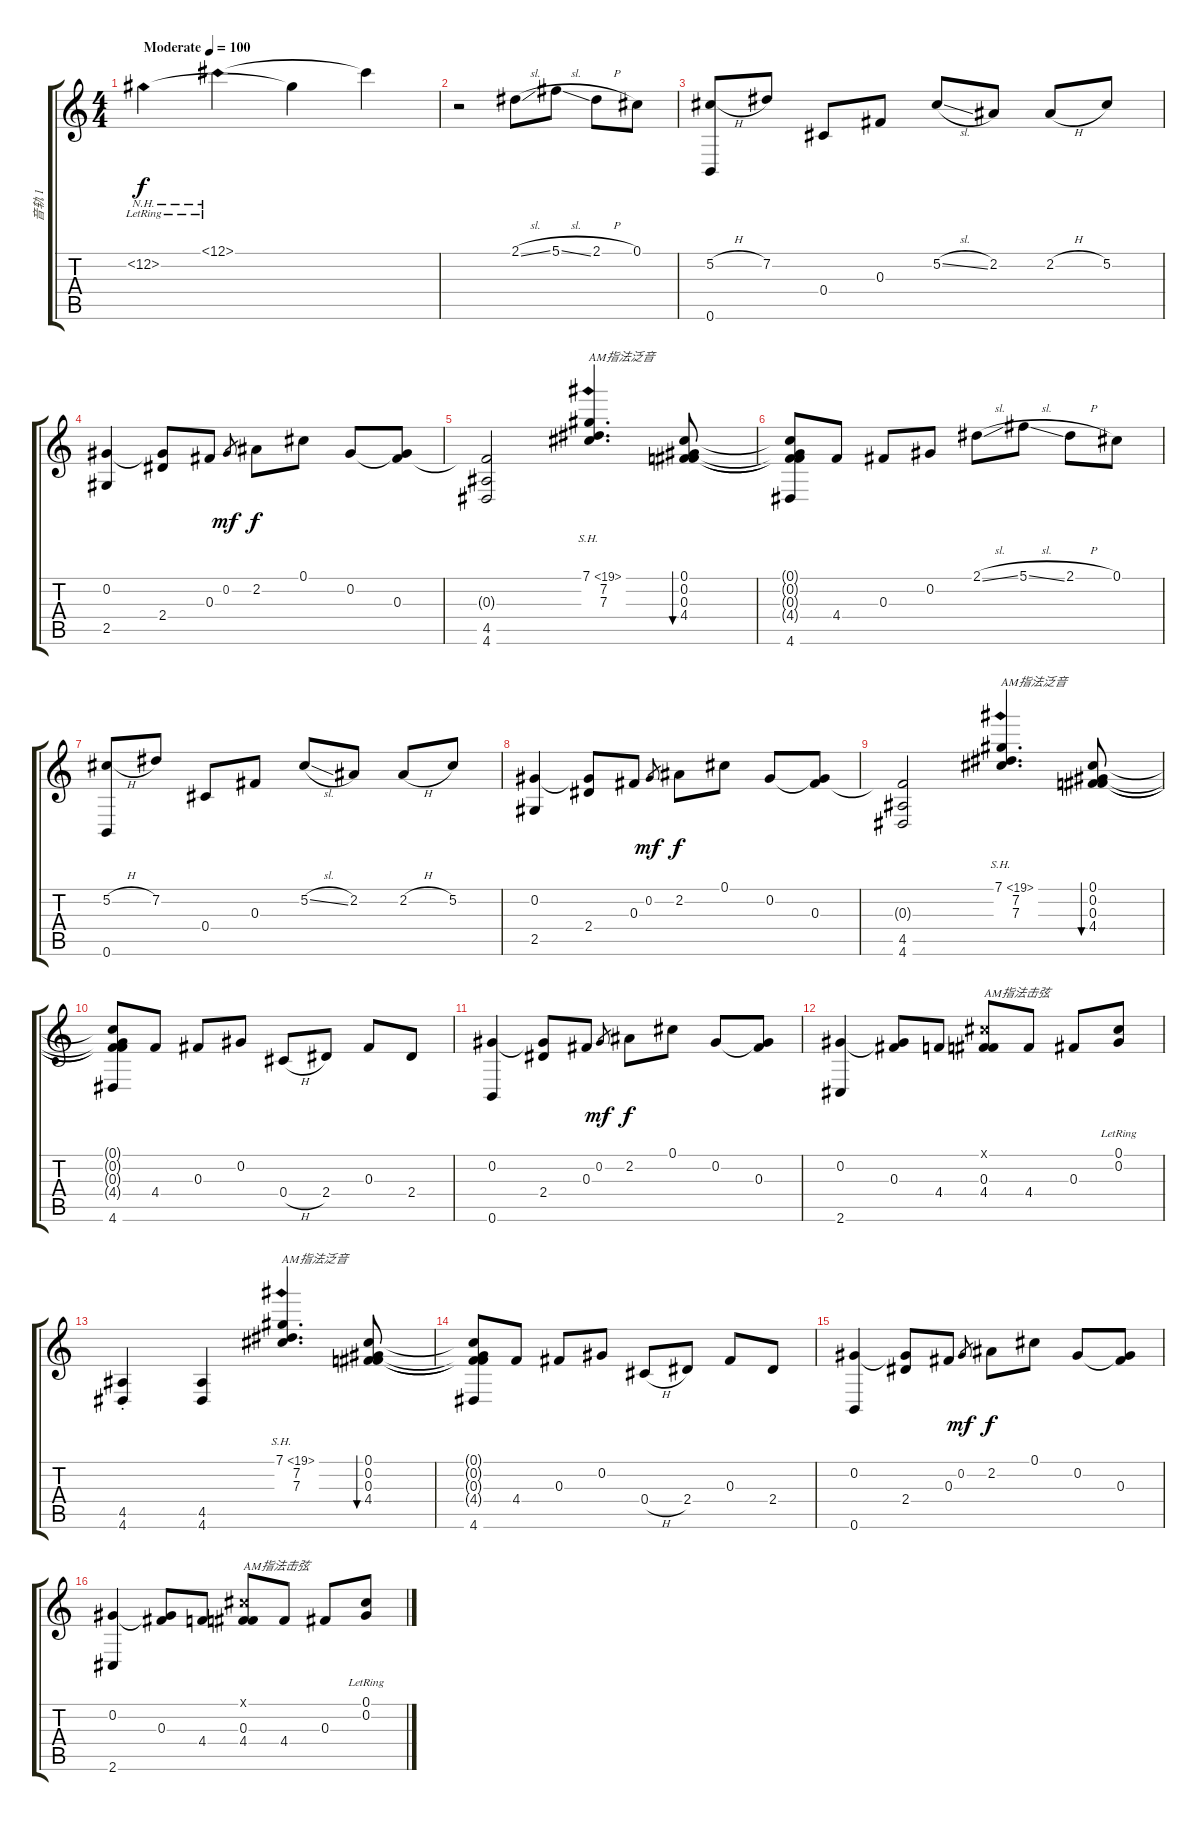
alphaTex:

\track ("音轨 1" "音轨 1") {instrument acousticguitarsteel}
\staff {score tabs}
\tuning (Db4 Ab3 Gb3 Db3 Gb2 B1) {hide}
\ts (4 4)
\tempo (100 "Moderate")
\clef g2
\ks c
12.2{nh lr}.4{dy f instrument acousticguitarsteel} 12.1{nh lr}.4 12.2{t}.4 12.1{t}.4 |
r.2 2.1{sl}.8{beam merge} 5.1{sl}.8{beam split} 2.1{h}.8{beam merge} 0.1.8 |
(5.2{h} 0.6).8 7.2.8 0.4.8 0.3.8 5.2{sl}.8{beam Up} 2.2.8{beam Up} 2.2{h}.8{beam Up} 5.2.8{beam Up} |
(0.2 2.5).4{beam split} (0.2{t} 2.4).8 0.3.8 0.2.8{gr dy mf beam split} 2.2.8{dy f} 0.1.8 0.2.8 (0.2{t} 0.3).8 |
(0.3{t} 4.5 4.6).2 (7.1{sh 12} 7.2 7.3).4{d txt "AM指法泛音" beam Up} (0.1 0.2 0.3 4.4).8{bu 120} |
(0.1{t} 0.2{t} 0.3{t} 4.4{t} 4.6).8 4.4.8 0.3.8 0.2.8 2.1{sl}.8{beam merge} 5.1{sl}.8{beam split} 2.1{h}.8{beam merge} 0.1.8 |
(5.2{h} 0.6).8 7.2.8 0.4.8 0.3.8 5.2{sl}.8{beam Up} 2.2.8{beam Up} 2.2{h}.8{beam Up} 5.2.8{beam Up} |
(0.2 2.5).4{beam split} (0.2{t} 2.4).8 0.3.8 0.2.8{gr dy mf beam split} 2.2.8{dy f} 0.1.8 0.2.8 (0.2{t} 0.3).8 |
(0.3{t} 4.5 4.6).2 (7.1{sh 12} 7.2 7.3).4{d txt "AM指法泛音" beam Up} (0.1 0.2 0.3 4.4).8{bu 120} |
(0.1{t} 0.2{t} 0.3{t} 4.4{t} 4.6).8 4.4.8 0.3.8 0.2.8 0.4{h}.8 2.4.8 0.3.8 2.4.8 |
(0.2 0.6).4{beam split} (0.2{t} 2.4).8 0.3.8 0.2.8{gr dy mf beam split} 2.2.8{dy f} 0.1.8 0.2.8 (0.2{t} 0.3).8 |
(0.2 2.6).4 (0.2{t} 0.3).8 4.4.8 (0.1{x} 0.3 4.4).8{txt "AM指法击弦"} 4.4.8 0.3.8{beam Up} (0.1{lr} 0.2{lr}).8{beam Up} |
(4.5{st} 4.6{st}).4 (4.5 4.6).4 (7.1{sh 12} 7.2 7.3).4{d txt "AM指法泛音" beam Up} (0.1 0.2 0.3 4.4).8{bu 120} |
(0.1{t} 0.2{t} 0.3{t} 4.4{t} 4.6).8 4.4.8 0.3.8 0.2.8 0.4{h}.8 2.4.8 0.3.8 2.4.8 |
(0.2 0.6).4{beam split} (0.2{t} 2.4).8 0.3.8 0.2.8{gr dy mf beam split} 2.2.8{dy f} 0.1.8 0.2.8 (0.2{t} 0.3).8 |
(0.2 2.6).4 (0.2{t} 0.3).8 4.4.8 (0.1{x} 0.3 4.4).8{txt "AM指法击弦"} 4.4.8 0.3.8{beam Up} (0.1{lr} 0.2{lr}).8{beam Up}
